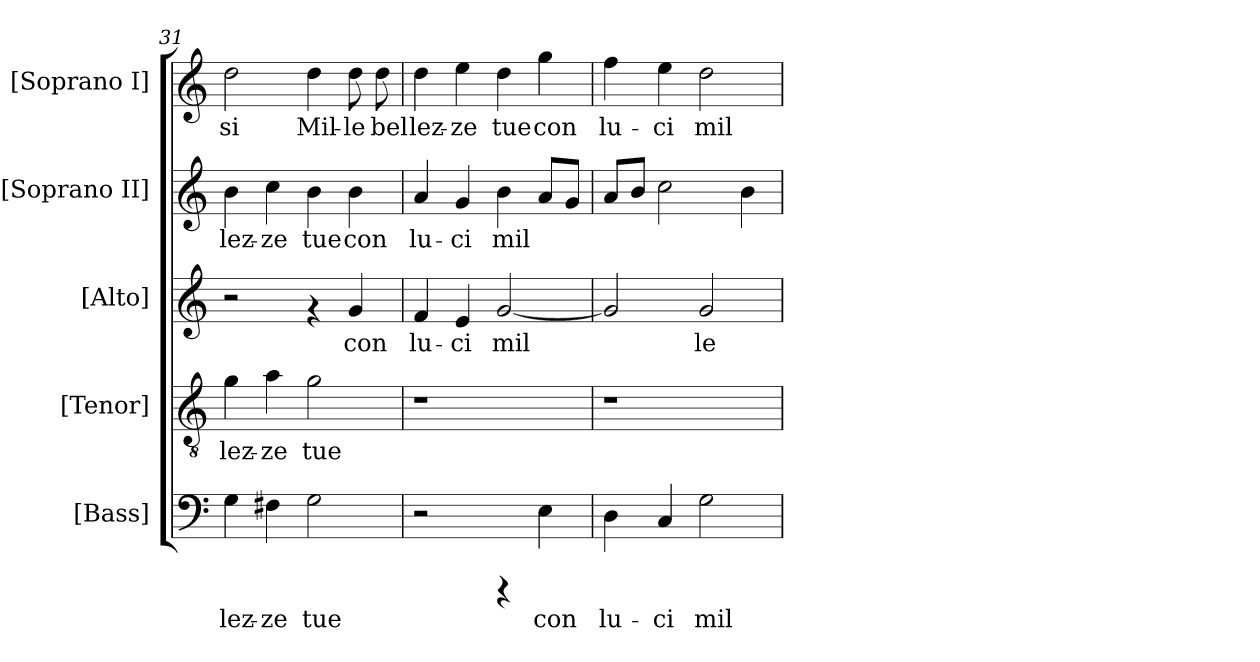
**kern	**text	**kern	**text	**kern	**text	**kern	**text	**kern	**text
*part5	*part5	*part4	*part4	*part3	*part3	*part2	*part2	*part1	*part1
*staff5	*staff5	*staff4	*staff4	*staff3	*staff3	*staff2	*staff2	*staff1	*staff1
*I"[Bass]	*	*I"[Tenor]	*	*I"[Alto]	*	*I"[Soprano II]	*	*I"[Soprano I]	*
*clefF4	*	*clefGv2	*	*clefG2	*	*clefG2	*	*clefG2	*
*k[]	*	*k[]	*	*k[]	*	*k[]	*	*k[]	*
*C:	*	*C:	*	*C:	*	*C:	*	*C:	*
=31	=31	=31	=31	=31	=31	=31	=31	=31	=31
!	!LO:LY:b:cj	!	!LO:LY:b:cj	!	!	!	!LO:LY:b:cj	!	!LO:LY:b:cj
4G\	-lez-	4g\	-lez-	2r	.	4b\	-lez-	2dd\	-si
!	!LO:LY:b:cj	!	!LO:LY:b:cj	!	!	!	!LO:LY:b:cj	!	!
4F#X\	-ze	4a\	-ze	.	.	4cc\	-ze	.	.
!	!LO:LY:b:cj	!	!LO:LY:b:cj	!	!	!	!LO:LY:b:cj	!	!LO:LY:b:cj
2G\	tue	2g\	tue	4rf	.	4b\	tue	4dd\	Mil-
!	!	!	!	!	!LO:LY:b:cj	!	!LO:LY:b:cj	!	!LO:LY:b:cj
.	.	.	.	4g/	con	4b\	con	8dd\	-le
!	!	!	!	!	!	!	!	!	!LO:LY:b:cj
.	.	.	.	.	.	.	.	8dd\	bel
!!LO:PB:g=z
=32	=32	=32	=32	=32	=32	=32	=32	=32	=32
!	!	!	!	!	!LO:LY:b:cj	!	!LO:LY:b:cj	!	!LO:LY:b:cj
2r	.	1r	.	4f/	lu-	4a/	lu-	4dd\	lez-
!	!	!	!	!	!LO:LY:b:cj	!	!LO:LY:b:cj	!	!LO:LY:b:cj
.	.	.	.	4e/	-ci	4g/	-ci	4ee\	-ze
!	!	!	!	!	!LO:LY:b:cj	!	!LO:LY:b:cj	!	!LO:LY:b:cj
4rCCC	.	.	.	[<2g/	mil-	4b\	mil-	4dd\	tue
!	!LO:LY:b:cj	!	!	!	!	!	!LO:LY:b:cj	!	!LO:LY:b:cj
4E\	con	.	.	.	.	8a/L	--	4gg\	con
!	!	!	!	!	!	!	!LO:LY:b:cj	!	!
.	.	.	.	.	.	8g/J	--	.	.
=33	=33	=33	=33	=33	=33	=33	=33	=33	=33
!	!LO:LY:b:cj	!	!	!	!LO:LY:b:cj	!	!LO:LY:b:cj	!	!LO:LY:b:cj
4D\	lu-	1r	.	2g/]	--	8a/L	--	4ff\	lu-
!	!	!	!	!	!	!	!LO:LY:b:cj	!	!
.	.	.	.	.	.	8b/J	--	.	.
!	!LO:LY:b:cj	!	!	!	!	!	!LO:LY:b:cj	!	!LO:LY:b:cj
4C/	-ci	.	.	.	.	2cc\	--	4ee\	-ci
!	!LO:LY:b:cj	!	!	!	!LO:LY:b:cj	!	!	!	!LO:LY:b:cj
2G\	mil-	.	.	2g/	-le	.	.	2dd\	mil-
!	!	!	!	!	!	!	!LO:LY:b:cj	!	!
.	.	.	.	.	.	4b\	--	.	.
=	=	=	=	=	=	=	=	=	=
*-	*-	*-	*-	*-	*-	*-	*-	*-	*-
